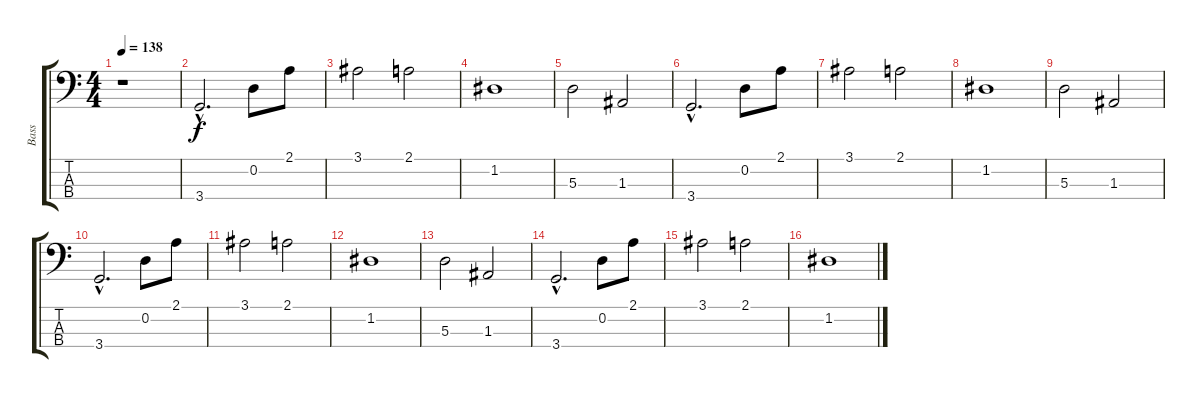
\track ("Bass" "Bass") {instrument electricbassfinger}
\staff {score tabs}
\tuning (G2 D2 A1 E1) {hide}
\ts (4 4)
\tempo 138
\clef f4
\ks c
r.1{dy f instrument electricbassfinger} |
3.4{hac}.2{d} 0.2.8 2.1.8 |
3.1.2 2.1.2 |
1.2.1 |
5.3.2 1.3.2 |
3.4{hac}.2{d} 0.2.8 2.1.8 |
3.1.2 2.1.2 |
1.2.1 |
5.3.2 1.3.2 |
3.4{hac}.2{d} 0.2.8 2.1.8 |
3.1.2 2.1.2 |
1.2.1 |
5.3.2 1.3.2 |
3.4{hac}.2{d} 0.2.8 2.1.8 |
3.1.2 2.1.2 |
1.2.1
